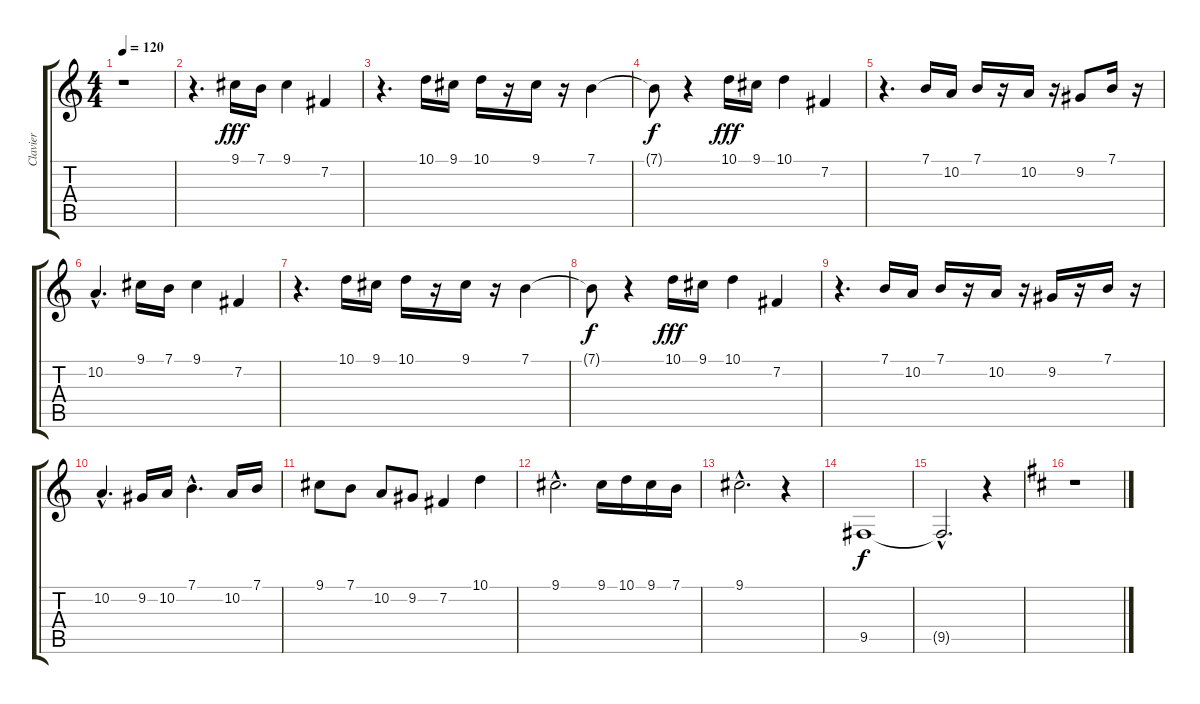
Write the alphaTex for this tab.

\track ("Clavier" "Clavier") {instrument trumpet}
\staff {score tabs}
\tuning (E4 B3 G3 D3 A2 E2) {hide}
\ts (4 4)
\tempo 120
\clef g2
\ks c
r.1{dy f} |
r.4{d} 9.1.16{dy fff} 7.1.16 9.1.4 7.2.4 |
r.4{d} 10.1.16 9.1.16 10.1.16 r.16 9.1.16 r.16 7.1.4 |
7.1{t}.8{dy f} r.4 10.1.16{dy fff} 9.1.16 10.1.4 7.2.4 |
r.4{d} 7.1.16 10.2.16 7.1.16 r.16 10.2.16 r.16 9.2.8 7.1.16 r.16 |
10.2{hac}.4{d} 9.1.16 7.1.16 9.1.4 7.2.4 |
r.4{d} 10.1.16 9.1.16 10.1.16 r.16 9.1.16 r.16 7.1.4 |
7.1{t}.8{dy f} r.4 10.1.16{dy fff} 9.1.16 10.1.4 7.2.4 |
r.4{d} 7.1.16 10.2.16 7.1.16 r.16 10.2.16 r.16 9.2.16 r.16 7.1.16 r.16 |
10.2{hac}.4{d} 9.2.16 10.2.16 7.1{hac}.4{d} 10.2.16 7.1.16 |
9.1.8 7.1.8 10.2.8 9.2.8 7.2.4 10.1.4 |
9.1{hac}.2{d} 9.1.16 10.1.16 9.1.16 7.1.16 |
9.1{hac}.2{d} r.4 |
9.5.1{dy f} |
9.5{hac t}.2{d} r.4 |
\ks d
r.1
